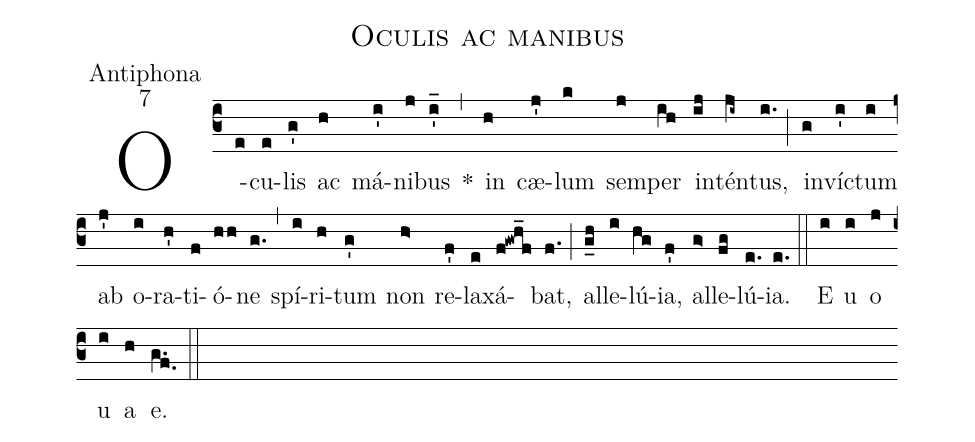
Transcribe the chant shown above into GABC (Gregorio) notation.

name:Oculis ac manibus;
office-part:Antiphona;
mode:7;
%%
(c3) O(e)cu(e)lis(g') ac(h) má(i')ni(j)bus(i'_) *(,) in(h) cæ(j')lum(k) sem(j)per(ih) in(ij)tén(ji~)tus,(i.) (;) in(g)ví(i')ctum(i) ab(j') o(i)ra(h')ti(f)ó(hh)ne(g.) (,) spí(i)ri(h)tum(g') non(h>) re(f')lax(e)á(f!gwh_f)bat,(f.) (;) al(g_h)le(i)lú(hg)ia,(f') al(g>)le(fg)lú(e.)ia.(e.) (::) E(i) u(i) o(j) u(i) a(h) e.(g.f.) (::)
